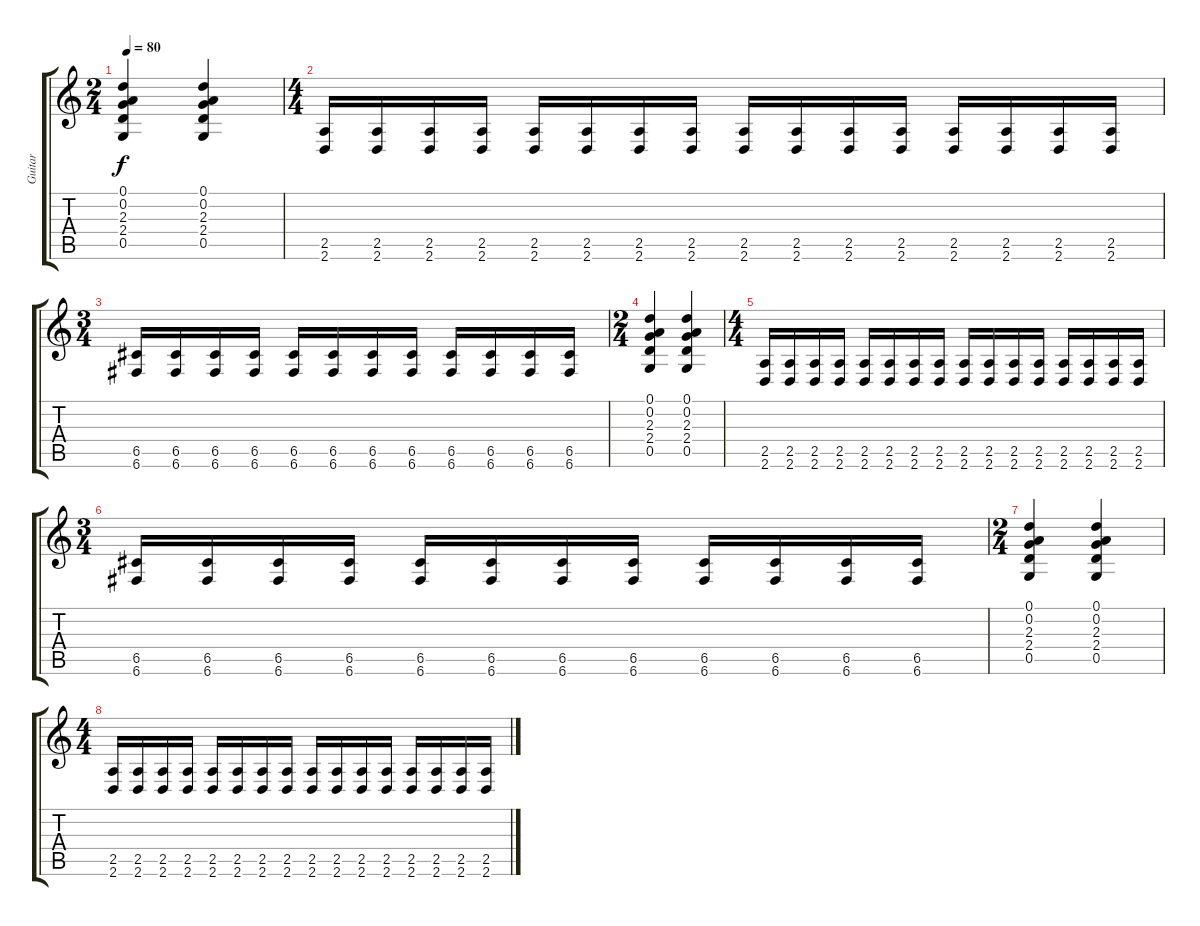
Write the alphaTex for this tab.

\track ("Guitar" "Guitar") {instrument distortionguitar}
\staff {score tabs}
\tuning (D4 A3 F3 C3 G2 C2) {hide}
\ts (2 4)
\tempo 80
\clef g2
\ks c
(0.1 0.2 2.3 2.4 0.5).4{dy f} (0.1 0.2 2.3 2.4 0.5).4 |
\ts (4 4)
(2.5 2.6).16 (2.5 2.6).16 (2.5 2.6).16 (2.5 2.6).16 (2.5 2.6).16 (2.5 2.6).16 (2.5 2.6).16 (2.5 2.6).16 (2.5 2.6).16 (2.5 2.6).16 (2.5 2.6).16 (2.5 2.6).16 (2.5 2.6).16 (2.5 2.6).16 (2.5 2.6).16 (2.5 2.6).16 |
\ts (3 4)
(6.5 6.6).16 (6.5 6.6).16 (6.5 6.6).16 (6.5 6.6).16 (6.5 6.6).16 (6.5 6.6).16 (6.5 6.6).16 (6.5 6.6).16 (6.5 6.6).16 (6.5 6.6).16 (6.5 6.6).16 (6.5 6.6).16 |
\ts (2 4)
(0.1 0.2 2.3 2.4 0.5).4 (0.1 0.2 2.3 2.4 0.5).4 |
\ts (4 4)
(2.5 2.6).16 (2.5 2.6).16 (2.5 2.6).16 (2.5 2.6).16 (2.5 2.6).16 (2.5 2.6).16 (2.5 2.6).16 (2.5 2.6).16 (2.5 2.6).16 (2.5 2.6).16 (2.5 2.6).16 (2.5 2.6).16 (2.5 2.6).16 (2.5 2.6).16 (2.5 2.6).16 (2.5 2.6).16 |
\ts (3 4)
(6.5 6.6).16 (6.5 6.6).16 (6.5 6.6).16 (6.5 6.6).16 (6.5 6.6).16 (6.5 6.6).16 (6.5 6.6).16 (6.5 6.6).16 (6.5 6.6).16 (6.5 6.6).16 (6.5 6.6).16 (6.5 6.6).16 |
\ts (2 4)
(0.1 0.2 2.3 2.4 0.5).4 (0.1 0.2 2.3 2.4 0.5).4 |
\ts (4 4)
(2.5 2.6).16 (2.5 2.6).16 (2.5 2.6).16 (2.5 2.6).16 (2.5 2.6).16 (2.5 2.6).16 (2.5 2.6).16 (2.5 2.6).16 (2.5 2.6).16 (2.5 2.6).16 (2.5 2.6).16 (2.5 2.6).16 (2.5 2.6).16 (2.5 2.6).16 (2.5 2.6).16 (2.5 2.6).16
